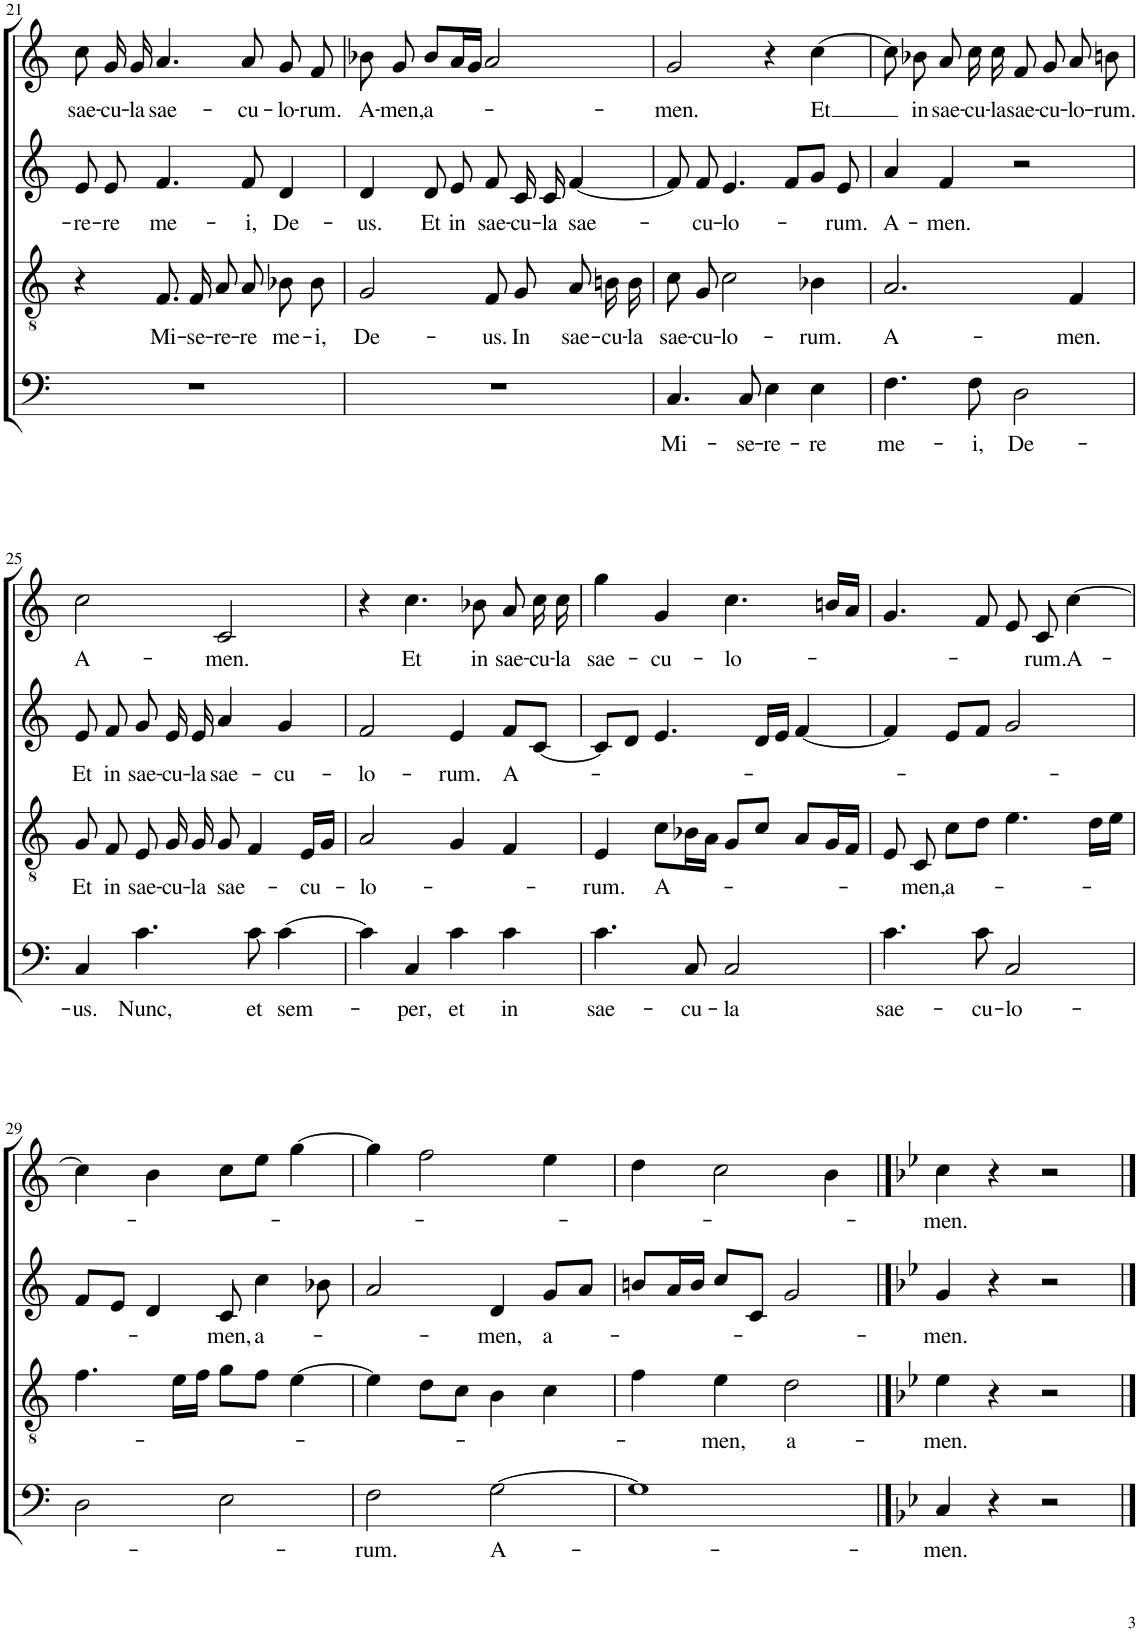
**kern	**text	**kern	**text	**kern	**text	**kern	**text
*part4	*part4	*part3	*part3	*part2	*part2	*part1	*part1
*staff4	*staff4	*staff3	*staff3	*staff2	*staff2	*staff1	*staff1
*I"Basso	*	*I"Tenore	*	*I"Alto	*	*I"Soprano	*
!!LO:PB:g=z
*clefF4	*	*clefGv2	*	*clefG2	*	*clefG2	*
*k[]	*	*k[]	*	*k[]	*	*k[]	*
*M4/4	*	*M4/4	*	*M4/4	*	*M4/4	*
*met(c)	*	*met(c)	*	*met(c)	*	*met(c)	*
=21	=21	=21	=21	=21	=21	=21	=21
!	!	!	!	!	!LO:LY:b	!	!LO:LY:b
1r	.	4r	.	8e/	-re-	8cc\	sae-
!	!	!	!	!	!LO:LY:b	!	!LO:LY:b
.	.	.	.	8e/	-re	16g/	-cu-
!	!	!	!	!	!	!	!LO:LY:b
.	.	.	.	.	.	16g/	-la
!	!	!	!LO:LY:b	!	!LO:LY:b	!	!LO:LY:b
.	.	8.F/	Mi-	4.f/	me-	4.a/	sae-
!	!	!	!LO:LY:b	!	!	!	!
.	.	16F/	-se-	.	.	.	.
!	!	!	!LO:LY:b	!	!	!	!
.	.	8A/	-re-	.	.	.	.
!	!	!	!LO:LY:b	!	!LO:LY:b	!	!LO:LY:b
.	.	8A/	-re	8f/	-i,	8a/	-cu-
!	!	!	!LO:LY:b	!	!LO:LY:b	!	!LO:LY:b
.	.	8B-X\	me-	4d/	De-	8g/	-lo-
!	!	!	!LO:LY:b	!	!	!	!LO:LY:b
.	.	8B-\	-i,	.	.	8f/	-rum.
=22	=22	=22	=22	=22	=22	=22	=22
!	!	!	!LO:LY:b	!	!LO:LY:b	!	!LO:LY:b
1r	.	2G/	De-	4d/	-us.	8b-X\	A-
!	!	!	!	!	!	!	!LO:LY:b
.	.	.	.	.	.	8g/	-men,
!	!	!	!	!	!LO:LY:b	!	!LO:LY:b
.	.	.	.	8d/	Et	8b-/L	a-
!	!	!	!	!	!LO:LY:b	!	!
.	.	.	.	8e/	in	16a/L	.
.	.	.	.	.	.	16g/JJ	.
!	!	!	!LO:LY:b	!	!LO:LY:b	!	!
.	.	8F/	-us.	8f/	sae-	2a/	.
!	!	!	!LO:LY:b	!	!LO:LY:b	!	!
.	.	8G/	In	16c/	-cu-	.	.
!	!	!	!	!	!LO:LY:b	!	!
.	.	.	.	16c/	-la	.	.
!	!	!	!LO:LY:b	!	!LO:LY:b	!	!
.	.	8A/	sae-	[4f/	sae-	.	.
!	!	!	!LO:LY:b	!	!	!	!
.	.	16Bn\	-cu-	.	.	.	.
!	!	!	!LO:LY:b	!	!	!	!
.	.	16B\	-la	.	.	.	.
=23	=23	=23	=23	=23	=23	=23	=23
!	!LO:LY:b	!	!LO:LY:b	!	!	!	!LO:LY:b
4.C/	Mi-	8c\	sae-	8f/]	.	2g/	-men.
!	!	!	!LO:LY:b	!	!LO:LY:b	!	!
.	.	8G/	-cu-	8f/	-cu-	.	.
!	!	!	!LO:LY:b	!	!LO:LY:b	!	!
.	.	2c\	-lo-	4.e/	-lo-	.	.
!	!LO:LY:b	!	!	!	!	!	!
8C/	-se-	.	.	.	.	.	.
!	!LO:LY:b	!	!	!	!	!	!
4E\	-re-	.	.	.	.	4r	.
.	.	.	.	8f/L	.	.	.
!	!LO:LY:b	!	!LO:LY:b	!	!	!	!LO:LY:b
4E\	-re	4B-X\	-rum.	8g/J	.	[4cc\	Et
!	!	!	!	!	!LO:LY:b	!	!
.	.	.	.	8e/	-rum.	.	.
=24	=24	=24	=24	=24	=24	=24	=24
!	!LO:LY:b	!	!LO:LY:b	!	!LO:LY:b	!	!
4.F\	me-	2.A/	A-	4a/	A-	8cc\]	.
!	!	!	!	!	!	!	!LO:LY:b
.	.	.	.	.	.	8b-X\	in
!	!	!	!	!	!LO:LY:b	!	!LO:LY:b
.	.	.	.	4f/	-men.	8a/	sae-
!	!LO:LY:b	!	!	!	!	!	!LO:LY:b
8F\	-i,	.	.	.	.	16cc\	-cu-
!	!	!	!	!	!	!	!LO:LY:b
.	.	.	.	.	.	16cc\	-la
!	!LO:LY:b	!	!	!	!	!	!LO:LY:b
2D\	De-	.	.	2r	.	8f/	sae-
!	!	!	!	!	!	!	!LO:LY:b
.	.	.	.	.	.	8g/	-cu-
!	!	!	!LO:LY:b	!	!	!	!LO:LY:b
.	.	4F/	-men.	.	.	8a/	-lo-
!	!	!	!	!	!	!	!LO:LY:b
.	.	.	.	.	.	8bn\	-rum.
!!LO:LB:g=z
=25	=25	=25	=25	=25	=25	=25	=25
!	!LO:LY:b	!	!LO:LY:b	!	!LO:LY:b	!	!LO:LY:b
4C/	-us.	8G/	Et	8e/	Et	2cc\	A-
!	!	!	!LO:LY:b	!	!LO:LY:b	!	!
.	.	8F/	in	8f/	in	.	.
!	!LO:LY:b	!	!LO:LY:b	!	!LO:LY:b	!	!
4.c\	Nunc,	8E/	sae-	8g/	sae-	.	.
!	!	!	!LO:LY:b	!	!LO:LY:b	!	!
.	.	16G/	-cu-	16e/	-cu-	.	.
!	!	!	!LO:LY:b	!	!LO:LY:b	!	!
.	.	16G/	-la	16e/	-la	.	.
!	!	!	!LO:LY:b	!	!LO:LY:b	!	!LO:LY:b
.	.	8G/	sae-	4a/	sae-	2c/	-men.
!	!LO:LY:b	!	!	!	!	!	!
8c\	et	4F/	.	.	.	.	.
!	!LO:LY:b	!	!	!	!LO:LY:b	!	!
[4c\	sem-	.	.	4g/	-cu-	.	.
!	!	!	!LO:LY:b	!	!	!	!
.	.	16E/LL	-cu-	.	.	.	.
.	.	16G/JJ	.	.	.	.	.
=26	=26	=26	=26	=26	=26	=26	=26
!	!	!	!LO:LY:b	!	!LO:LY:b	!	!
4c\]	.	2A/	-lo-	2f/	-lo-	4r	.
!	!LO:LY:b	!	!	!	!	!	!LO:LY:b
4C/	-per,	.	.	.	.	4.cc\	Et
!	!LO:LY:b	!	!	!	!LO:LY:b	!	!
4c\	et	4G/	.	4e/	-rum.	.	.
!	!	!	!	!	!	!	!LO:LY:b
.	.	.	.	.	.	8b-X\	in
!	!LO:LY:b	!	!	!	!LO:LY:b	!	!LO:LY:b
4c\	in	4F/	.	8f/L	A-	8a/	sae-
!	!	!	!	!	!	!	!LO:LY:b
.	.	.	.	[8c/J	.	16cc\	-cu-
!	!	!	!	!	!	!	!LO:LY:b
.	.	.	.	.	.	16cc\	-la
=27	=27	=27	=27	=27	=27	=27	=27
!	!LO:LY:b	!	!LO:LY:b	!	!	!	!LO:LY:b
4.c\	sae-	4E/	-rum.	8c/L]	.	4gg\	sae-
.	.	.	.	8d/J	.	.	.
!	!	!	!LO:LY:b	!	!	!	!LO:LY:b
.	.	8c\L	A-	4.e/	.	4g/	-cu-
!	!LO:LY:b	!	!	!	!	!	!
8C/	-cu-	16B-X\L	.	.	.	.	.
.	.	16A\JJ	.	.	.	.	.
!	!LO:LY:b	!	!	!	!	!	!LO:LY:b
2C/	-la	8G/L	.	.	.	4.cc\	-lo-
.	.	8c/J	.	16d/LL	.	.	.
.	.	.	.	16e/JJ	.	.	.
.	.	8A/L	.	[4f/	.	.	.
.	.	16G/L	.	.	.	16bn/LL	.
.	.	16F/JJ	.	.	.	16a/JJ	.
=28	=28	=28	=28	=28	=28	=28	=28
!	!LO:LY:b	!	!	!	!	!	!
4.c\	sae-	8E/	.	4f/]	.	4.g/	.
!	!	!	!LO:LY:b	!	!	!	!
.	.	8C/	-men,	.	.	.	.
!	!	!	!LO:LY:b	!	!	!	!
.	.	8c\L	a-	8e/L	.	.	.
!	!LO:LY:b	!	!	!	!	!	!
8c\	-cu-	8d\J	.	8f/J	.	8f/	.
!	!LO:LY:b	!	!	!	!	!	!
2C/	-lo-	4.e\	.	2g/	.	8e/	.
!	!	!	!	!	!	!	!LO:LY:b
.	.	.	.	.	.	8c/	-rum.
!	!	!	!	!	!	!	!LO:LY:b
.	.	.	.	.	.	[4cc\	A-
.	.	16d\LL	.	.	.	.	.
.	.	16e\JJ	.	.	.	.	.
!!LO:LB:g=z
=29	=29	=29	=29	=29	=29	=29	=29
2D\	.	4.f\	.	8f/L	.	4cc\]	.
.	.	.	.	8e/J	.	.	.
.	.	.	.	4d/	.	4b\	.
.	.	16e\LL	.	.	.	.	.
.	.	16f\JJ	.	.	.	.	.
!	!	!	!	!	!LO:LY:b	!	!
2E\	.	8g\L	.	8c/	-men,	8cc\L	.
!	!	!	!	!	!LO:LY:b	!	!
.	.	8f\J	.	4cc\	a-	8ee\J	.
.	.	[4e\	.	.	.	[4gg\	.
.	.	.	.	8b-X\	.	.	.
=30	=30	=30	=30	=30	=30	=30	=30
!	!LO:LY:b	!	!	!	!	!	!
2F\	-rum.	4e\]	.	2a/	.	4gg\]	.
.	.	8d\L	.	.	.	2ff\	.
.	.	8c\J	.	.	.	.	.
!	!LO:LY:b	!	!	!	!LO:LY:b	!	!
[2G\	A-	4B\	.	4d/	-men,	.	.
!	!	!	!	!	!LO:LY:b	!	!
.	.	4c\	.	8g/L	a-	4ee\	.
.	.	.	.	8a/J	.	.	.
=31	=31	=31	=31	=31	=31	=31	=31
1G]	.	4f\	.	8bn/L	.	4dd\	.
.	.	.	.	16a/L	.	.	.
.	.	.	.	16b/JJ	.	.	.
!	!	!	!LO:LY:b	!	!	!	!
.	.	4e\	-men,	8cc/L	.	2cc\	.
.	.	.	.	8c/J	.	.	.
!	!	!	!LO:LY:b	!	!	!	!
.	.	2d\	a-	2g/	.	.	.
.	.	.	.	.	.	4b\	.
==32	==32	==32	==32	==32	==32	==32	==32
*k[b-e-]	*	*k[b-e-]	*	*k[b-e-]	*	*k[b-e-]	*
!	!LO:LY:b	!	!LO:LY:b	!	!LO:LY:b	!	!LO:LY:b
4C/	-men.	4e-\	-men.	4g/	-men.	4cc\	-men.
4r	.	4r	.	4r	.	4r	.
2r	.	2r	.	2r	.	2r	.
==	==	==	==	==	==	==	==
*-	*-	*-	*-	*-	*-	*-	*-
